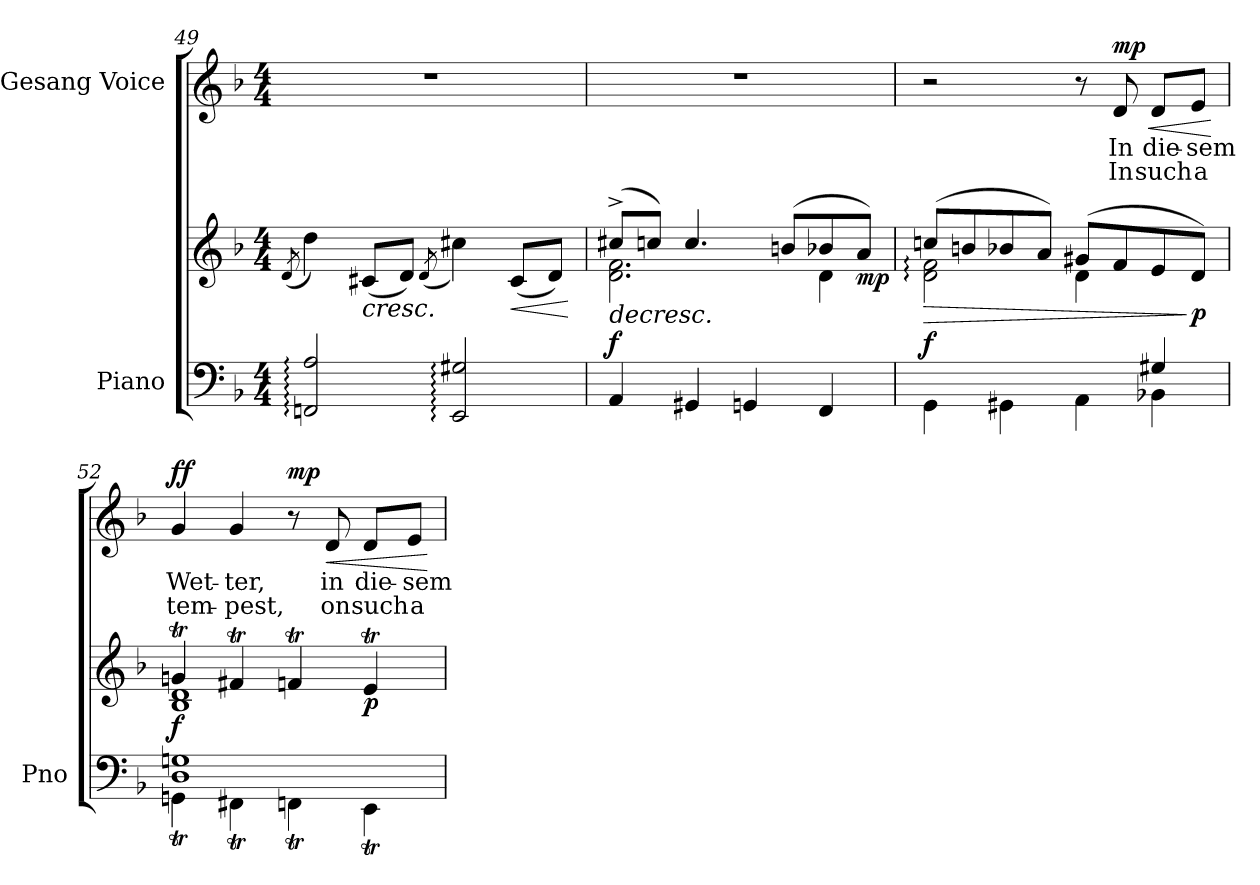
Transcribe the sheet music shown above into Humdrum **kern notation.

**kern	**kern	**dynam	**kern	**text	**text	**dynam
*part2	*part2	*part2	*part1	*part1	*part1	*part1
*staff3	*staff2	*staff2/3	*staff1	*staff1	*staff1	*staff1
*I"Piano	*	*	*I"Gesang Voice	*	*	*
*I'Pno	*	*	*	*	*	*
*clefF4	*clefG2	*	*clefG2	*	*	*
*k[b-]	*k[b-]	*	*k[b-]	*	*	*
*M4/4	*M4/4	*	*M4/4	*	*	*
=49	=49	=49	=49	=49	=49	=49
.	(>8qd/	.	.	.	.	.
2FFn/: 2A/:	4dd\)	.	1r	.	.	.
!	!	!LO:HP:b	!	!	!	!
.	(<8c#X/L	<	.	.	.	.
.	8d/J)	.	.	.	.	.
.	(>8qd/	.	.	.	.	.
2EE/: 2G#X/:	4cc#X\)	.	.	.	.	.
!	!	!LO:HP:b	!	!	!	!
.	(<8c#/L	<	.	.	.	.
.	8d/J)	.	.	.	.	.
.	.	[	.	.	.	.
!!LO:LB:g=z
=50	=50	=50	=50	=50	=50	=50
!	!	!LO:HP:b	!	!	!	!
*	*^	*	*	*	*	*
!	!	!	!LO:DY:n=1:a=2	!	!	!	!
4AA/	(>8cc#X^/L	2.d\ 2.f\	> f	1r	.	.	.
.	8ccn/J)	.	.	.	.	.	.
4GG#X/	4.cc/	.	.	.	.	.	.
4GGn/	.	.	.	.	.	.	.
.	(>8bn/L	.	.	.	.	.	.
4FF/	8b-X/	4d\	.	.	.	.	.
!	!	!	!LO:DY:n=2:b	!	!	!	!
.	8a/J)	.	[ mp	.	.	.	.
=51	=51	=51	=51	=51	=51	=51	=51
*^	*	*	*	*	*	*	*
!	!	!	!	!LO:HP:b	!	!	!	!
!	!	!	!	!LO:DY:n=1:a=2	!	!	!	!
2.ryy	4GG\	(>8ccn/L	2d\: 2f\:	> f	2r	.	.	.
.	.	8bn/	.	.	.	.	.	.
.	4GG#X\	8b-X/	.	.	.	.	.	.
.	.	8a/J)	.	.	.	.	.	.
.	4AA\	(>8g#X/L	4d\	.	8r	.	.	.
!	!	!	!	!	!	!LO:LY:b	!LO:LY:b	!LO:HP:b
!	!	!	!	!	!	!	!	!LO:DY:n=1:a
.	.	8f/	.	.	8d/	In	In	< mp
!	!	!	!	!	!	!LO:LY:b	!LO:LY:b	!
4G#X/	4BB-X\	8e/	4ryy	.	8d/L	die-	such	.
!	!	!	!	!LO:DY:n=2:b	!	!LO:LY:b	!LO:LY:b	!
.	.	8d/J)	.	] p	8e/J	-sem	a	.
*v	*v	*	*	*	*	*	*	*
*	*v	*v	*	*	*	*	*
.	.	.	.	.	.	[
=52	=52	=52	=52	=52	=52	=52
*^	*^	*	*	*	*	*
!	!	!	!	!LO:DY:a=2	!	!LO:LY:b	!LO:LY:b	!LO:DY:a
1D 1Gn	4GGnT\	4gn:T/	1B- 1d	f	4g/	Wet-	tem-	ff
!	!	!	!	!	!	!LO:LY:b	!LO:LY:b	!
.	4FF#Xt\	4f#Xt/	.	.	4g/	-ter,	-pest,	.
!	!	!	!	!	!	!	!	!LO:DY:a
.	4FFnT\	4fnT/	.	.	8r	.	.	mp
!	!	!	!	!	!	!LO:LY:b	!LO:LY:b	!LO:HP:b
.	.	.	.	.	8d/	in	on	<
!	!	!	!	!LO:DY:n=1:b	!	!LO:LY:b	!LO:LY:b	!
.	4EEt\	4et/	.	] p	8d/L	die-	such	.
!	!	!	!	!	!	!LO:LY:b	!LO:LY:b	!
.	.	.	.	.	8e/J	-sem-	a	.
*v	*v	*	*	*	*	*	*	*
*	*v	*v	*	*	*	*	*
.	.	.	.	.	.	[
=	=	=	=	=	=	=
*-	*-	*-	*-	*-	*-	*-
